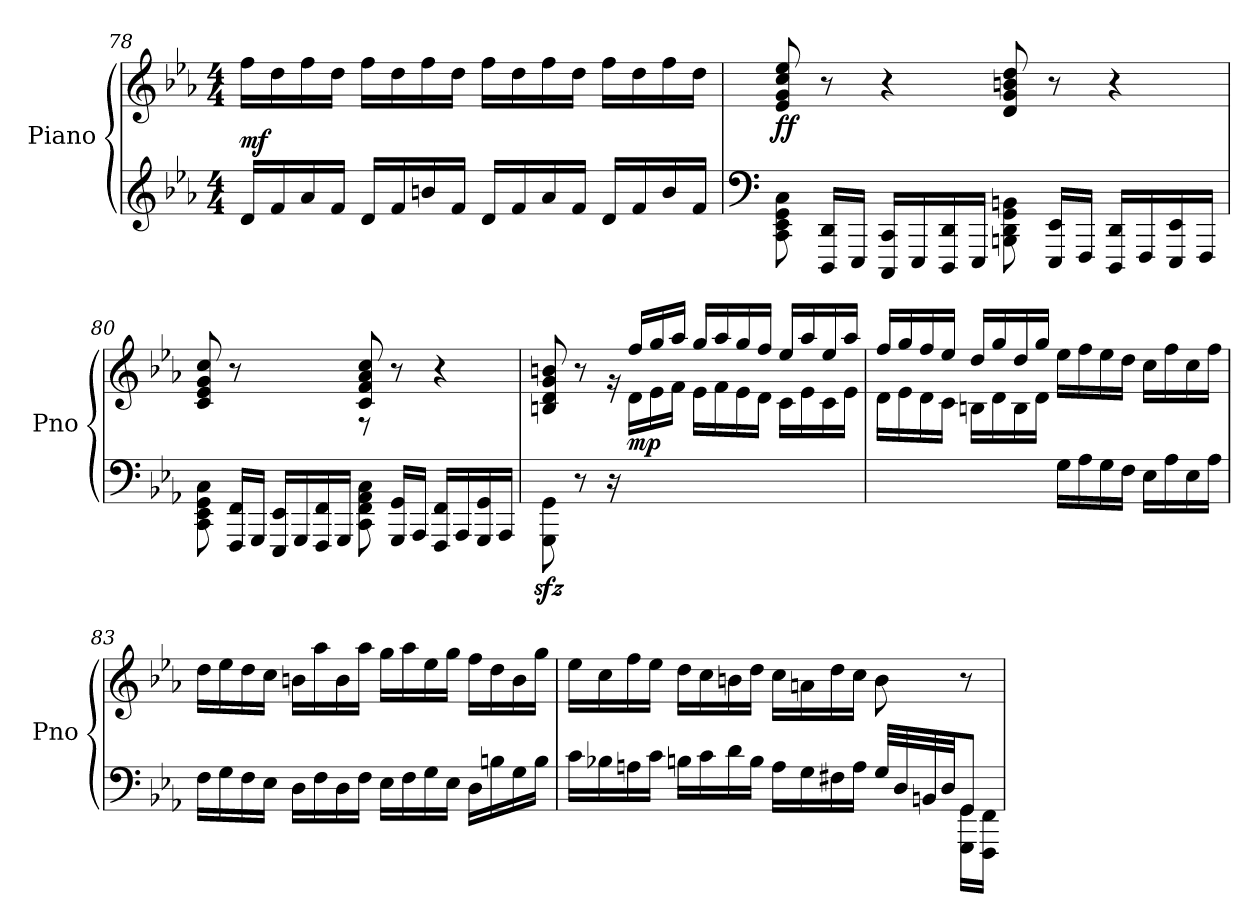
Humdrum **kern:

**kern	**kern	**dynam
*part1	*part1	*part1
*staff2	*staff1	*staff1/2
*I"Piano	*	*
*I'Pno	*	*
!!LO:LB:g=z
*clefG2	*clefG2	*
*k[b-e-a-]	*k[b-e-a-]	*
*M4/4	*M4/4	*
=78	=78	=78
!	!	!LO:DY:a=2
16d/LL	16ff\LL	mf
16f/	16dd\	.
16a-/	16ff\	.
16f/JJ	16dd\JJ	.
16d/LL	16ff\LL	.
16f/	16dd\	.
16bn/	16ff\	.
16f/JJ	16dd\JJ	.
!	!	!LO:DY:a=2
!	!	!LO:DY:n=1:b
16d/LL	16ff\LL	p other-dynamics
16f/	16dd\	.
16a-/	16ff\	.
16f/JJ	16dd\JJ	.
16d/LL	16ff\LL	.
16f/	16dd\	.
16b/	16ff\	.
16f/JJ	16dd\JJ	.
=79	=79	=79
*clefF4	*	*
*	*^	*
!	!	!	!LO:DY:b
8CC\ 8EE-\ 8GG\ 8C\	8e-/ 8g/ 8cc/ 8ee-/	8ryy	ff
16DDD/ 16DD/LL	8r	8ryy	.
16EEE-/JJ	.	.	.
16CCC/ 16CC/LL	4r	4ryy	.
16EEE-/	.	.	.
16DDD/ 16DD/	.	.	.
16EEE-/JJ	.	.	.
8BBBn\ 8DD\ 8GG\ 8BBn\	8d/ 8g/ 8bn/ 8dd/	8ryy	.
16EEE-/ 16EE-/LL	8r	8ryy	.
16FFF/JJ	.	.	.
16DDD/ 16DD/LL	4r	4ryy	.
16FFF/	.	.	.
16EEE-/ 16EE-/	.	.	.
16FFF/JJ	.	.	.
=80	=80	=80	=80
8CC\ 8EE-\ 8GG\ 8C\	8c/ 8e-/ 8g/ 8cc/	8ryy	.
16FFF/ 16FF/LL	8r	8ryy	.
16GGG/JJ	.	.	.
16EEE-/ 16EE-/LL	4ryy	4ryy	.
16GGG/	.	.	.
16FFF/ 16FF/	.	.	.
16GGG/JJ	.	.	.
8CC\ 8FF\ 8AA-\ 8C\	8c/ 8f/ 8a-/ 8cc/	8r	.
16GGG/ 16GG/LL	8r	8ryy	.
16AAA-/JJ	.	.	.
16FFF/ 16FF/LL	4r	4ryy	.
16AAA-/	.	.	.
16GGG/ 16GG/	.	.	.
16AAA-/JJ	.	.	.
!!LO:LB:g=z	!!
=81	=81	=81	=81
8GGG\zz> 8GG\zz>	8Bn/ 8d/ 8g/ 8bn/	8ryy	.
8r	8r	8ryy	.
16r	16rg	16ryy	.
!	!	!	!LO:DY:b
16ryy	16ff/LL	16d\LL	mp
8ryy	16gg/	16e-\	.
.	16aa-/JJ	16f\JJ	.
2ryy	16gg/LL	16e-\LL	.
.	16aa-/	16f\	.
.	16gg/	16e-\	.
.	16ff/JJ	16d\JJ	.
.	16ee-/LL	16c\LL	.
.	16aa-/	16e-\	.
.	16ee-/	16c\	.
.	16aa-/JJ	16e-\JJ	.
=82	=82	=82	=82
2ryy	16ff/LL	16d\LL	.
.	16gg/	16e-\	.
.	16ff/	16d\	.
.	16ee-/JJ	16c\JJ	.
.	16dd/LL	16Bn\LL	.
.	16gg/	16d\	.
.	16dd/	16B\	.
.	16gg/JJ	16d\JJ	.
16G\LL	16ee-\LL	2ryy	.
16A-\	16ff\	.	.
16G\	16ee-\	.	.
16F\JJ	16dd\JJ	.	.
16E-\LL	16cc\LL	.	.
16A-\	16ff\	.	.
16E-\	16cc\	.	.
16A-\JJ	16ff\JJ	.	.
*	*v	*v	*
=83	=83	=83
16F\LL	16dd\LL	.
16G\	16ee-\	.
16F\	16dd\	.
16E-\JJ	16cc\JJ	.
16D\LL	16bn\LL	.
16F\	16aa-\	.
16D\	16b\	.
16F\JJ	16aa-\JJ	.
16E-\LL	16gg\LL	.
16F\	16aa-\	.
16G\	16ee-\	.
16E-\JJ	16gg\JJ	.
16D\LL	16ff\LL	.
16Bn\	16dd\	.
16G\	16b\	.
16B\JJ	16gg\JJ	.
!!LO:LB:g=z
=84	=84	=84
*^	*	*
16c\LL	2..ryy	16ee-\LL	.
16B-X\	.	16cc\	.
16An\	.	16ff\	.
16c\JJ	.	16ee-\JJ	.
16Bn\LL	.	16dd\LL	.
16c\	.	16cc\	.
16d\	.	16bn\	.
16B\JJ	.	16dd\JJ	.
16A\LL	.	16cc\LL	.
16G\	.	16an\	.
16F#X\	.	16dd\	.
16A\JJ	.	16cc\JJ	.
32G/LLL	.	8b\	.
32D/	.	.	.
32BBn/	.	.	.
32D/JJ	.	.	.
8GG/J	16GGG\ 16GG\LL	8r	.
.	16FFF\ 16FF\JJ	.	.
*v	*v	*	*
=	=	=
*-	*-	*-
